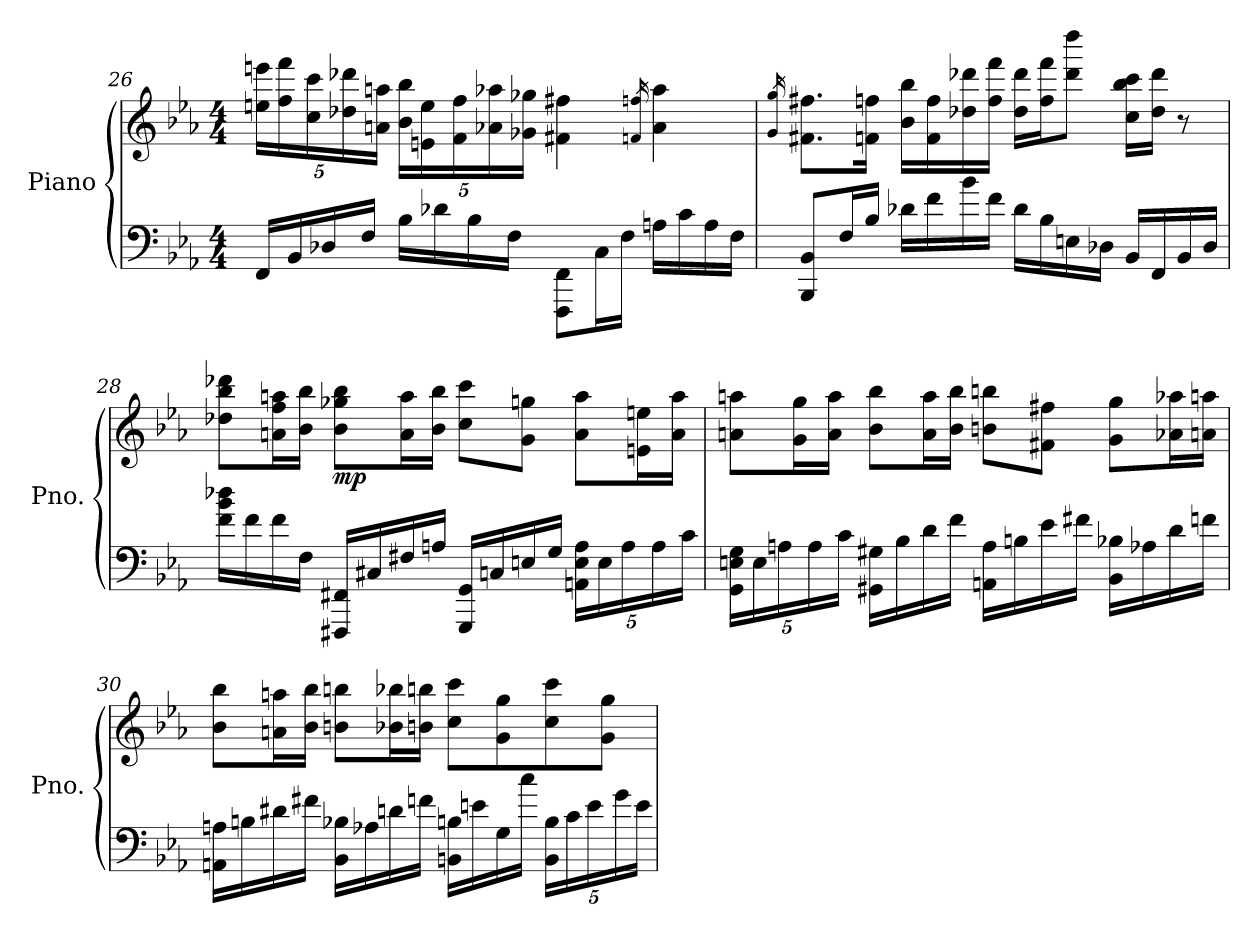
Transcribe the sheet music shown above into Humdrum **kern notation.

**kern	**kern	**dynam
*part1	*part1	*part1
*staff2	*staff1	*staff1/2
*I"Piano	*	*
*I'Pno.	*	*
*clefF4	*clefG2	*
*k[b-e-a-]	*k[b-e-a-]	*
*M4/4	*M4/4	*
=26	=26	=26
16FF/LL	20een\ 20eeen\LL	.
.	20ff\ 20fff\	.
16BB-/	.	.
.	20cc\ 20ccc\	.
16D-X/	.	.
.	20dd-X\ 20ddd-X\	.
16F/JJ	.	.
.	20an\ 20aan\JJ	.
16B-\LL	20b-\ 20bb-\LL	.
.	20en\ 20ee\	.
16d-X\	.	.
.	20f\ 20ff\	.
16B-\	.	.
.	20a-X\ 20aa-X\	.
16F\JJ	.	.
.	20g-X\ 20gg-X\JJ	.
8FFF\ 8FF\L	4f#X\ 4ff#X\	.
16C\L	.	.
16F\JJ	.	.
.	16qfn/ 16qffn/	.
16An\LL	4a-\ 4aa-\	.
16c\	.	.
16A\	.	.
16F\JJ	.	.
!!LO:LB:g=z
=27	=27	=27
.	16qg/ 16qgg/	.
8BBB-/ 8BB-/L	8.f#X\ 8.ff#X\L	.
16F/L	.	.
16B-/JJ	16fn\ 16ffn\Jk	.
16d-X\LL	16b-\ 16bb-\LL	.
16f\	16f\ 16ff\	.
16b-\	16dd-X\ 16ddd-X\	.
16f\JJ	16ff\ 16fff\JJ	.
16d-\LL	16dd-\ 16ddd-\LL	.
16B-\	16ff\ 16fff\J	.
16En\	8ddd-\ 8dddd\J	.
16D-X\JJ	.	.
16BB-/LL	16cc\ 16bb-\ 16ccc\LL	.
16FF/	16dd-\ 16ddd-\JJ	.
16BB-/	8r	.
16D-/JJ	.	.
=28	=28	=28
16f\ 16b-\ 16dd-X\LL	8dd-X\ 8bb-\ 8ddd-X\L	.
16f\	.	.
16f\	16an\ 16ff\ 16aan\L	.
16F\JJ	16b-\ 16bb-\JJ	.
!	!	!LO:DY:b
16FFF#X/ 16FF#X/LL	8b-\ 8gg-X\ 8bb-\L	mp
16C#X/	.	.
16F#X/	16a\ 16aa\L	.
16An/JJ	16b-\ 16bb-\JJ	.
16GGG/ 16GG/LL	8cc\ 8ccc\L	.
16Cn/	.	.
16En/	8g\ 8ggn\J	.
16G/JJ	.	.
*Xbrackettup	*	*
20AAn\ 20E\ 20A\LL	8a\ 8aa\L	.
20E\	.	.
20A\	.	.
.	16en\ 16een\L	.
20A\	.	.
.	16a\ 16aa\JJ	.
20c\JJ	.	.
!!LO:LB:g=z
=29	=29	=29
20GG\ 20En\ 20G\LL	8an\ 8aan\L	.
20E\	.	.
20An\	.	.
.	16g\ 16gg\L	.
20A\	.	.
.	16a\ 16aa\JJ	.
20c\JJ	.	.
16GG#X\ 16G#X\LL	8b-\ 8bb-\L	.
16B-\	.	.
16d\	16a\ 16aa\L	.
16f\JJ	16b-\ 16bb-\JJ	.
16AAn\ 16A\LL	8bn\ 8bbn\L	.
16Bn\	.	.
16e-\	8f#X\ 8ff#X\J	.
16f#X\JJ	.	.
16BB-\ 16B-X\LL	8g\ 8gg\L	.
16A-X\	.	.
16d\	16a-X\ 16aa-X\L	.
16fn\JJ	16an\ 16aan\JJ	.
=30	=30	=30
16AAn\ 16An\LL	8b-\ 8bb-\L	.
16Bn\	.	.
16d#X\	16an\ 16aan\L	.
16f#X\JJ	16b-\ 16bb-\JJ	.
16BB-\ 16B-X\LL	8bn\ 8bbn\L	.
16A-X\	.	.
16dn\	16b-X\ 16bb-X\L	.
16fn\JJ	16bn\ 16bbn\JJ	.
16BBn\ 16Bn\LL	8cc\ 8ccc\L	.
16en\	.	.
16G\	8g\ 8gg\	.
16cc\JJ	.	.
20BB\ 20B\LL	8cc\ 8ccc\	.
20c\	.	.
20e\	.	.
.	8g\ 8gg\J	.
20g\	.	.
20e\JJ	.	.
=	=	=
*-	*-	*-
